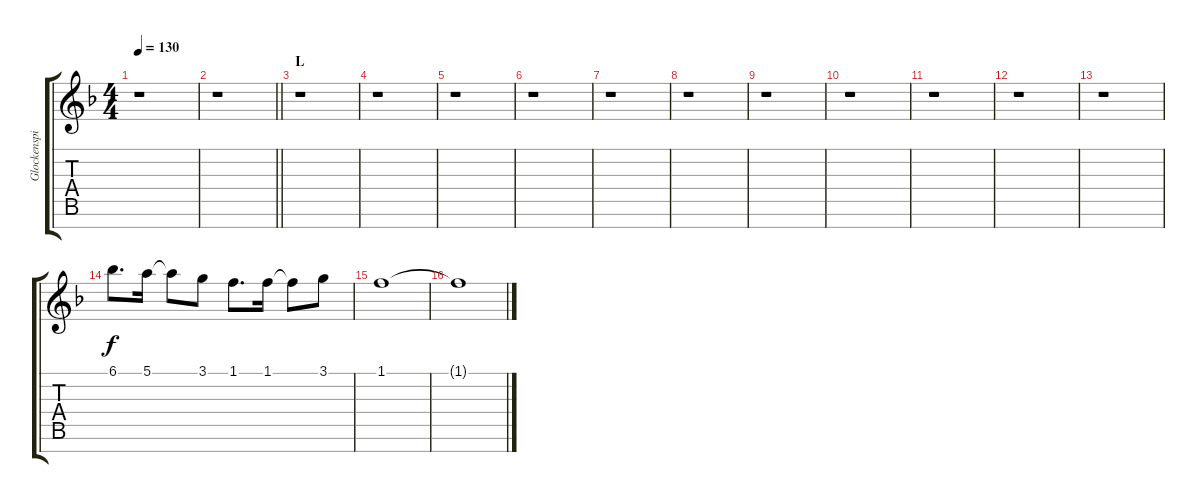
\track ("Glockenspiel" "Glockenspi") {instrument vibraphone}
\staff {score tabs}
\tuning (E5 B4 G4 D4 A3 E3 B2) {hide}
\ts (4 4)
\tempo 130
\clef g2
\ks f
r.1{dy f} |
\barLineRight lightlight
r.1 |
\section ("" "L")
r.1 |
r.1 |
r.1 |
r.1 |
r.1 |
r.1 |
r.1 |
r.1 |
r.1 |
r.1 |
r.1 |
6.1.8{d} 5.1.16 5.1{t}.8 3.1.8 1.1.8{d} 1.1.16 1.1{t}.8 3.1.8 |
1.1.1 |
1.1{t}.1
